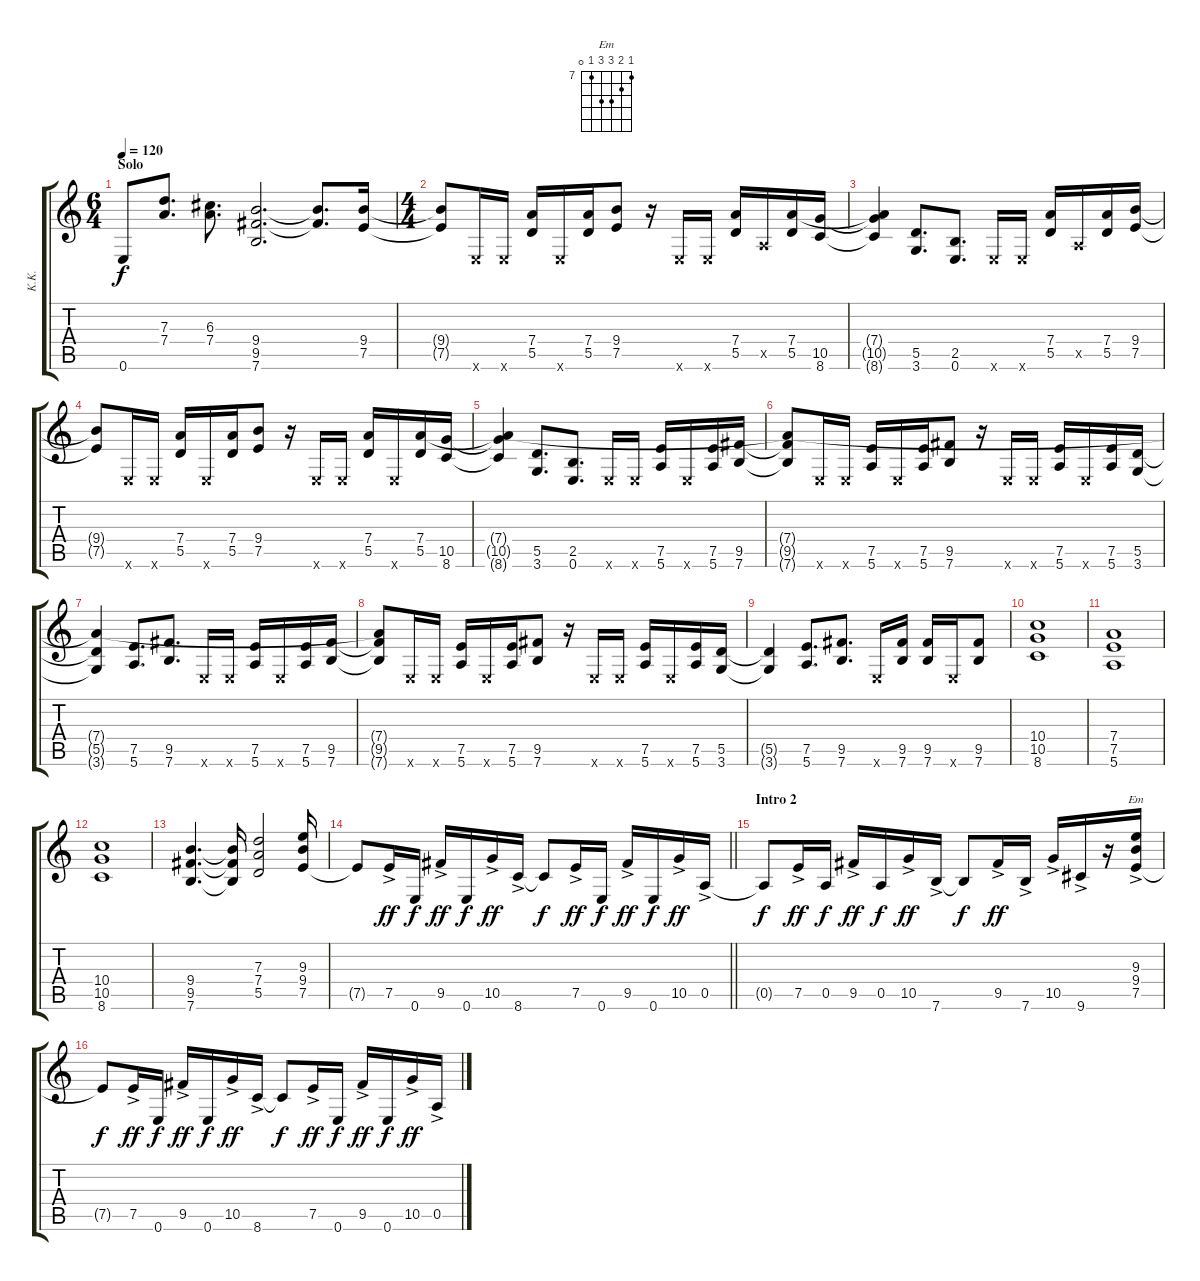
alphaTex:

\track ("K.K." "K.K.") {instrument distortionguitar}
\staff {score tabs}
\tuning (E4 B3 G3 D3 A2 E2) {hide}
\chord ("Em" 7 8 9 9 7 0) {firstfret 7}
\ts (6 4)
\section ("" "Solo")
\tempo 120
\clef g2
\ks c
0.6.8{dy f} (7.3 7.4).8{d} (6.3 7.4).8{d} (9.4 9.5 7.6).2{d} (9.4{t} 9.5{t}).8{d} (9.4 7.5).16 |
\ts (4 4)
(9.4{t} 7.5{t}).8 0.6{x}.16 0.6{x}.16 (7.4 5.5).16 0.6{x}.16 (7.4 5.5).16 (9.4 7.5).8 r.16 0.6{x}.16 0.6{x}.16 (7.4 5.5).16 0.5{x}.16 (7.4 5.5).16 (10.5 8.6).16 |
(7.4{t} 10.5{t} 8.6{t}).4 (5.5 3.6).8{d} (2.5 0.6).8{d} 0.6{x}.16 0.6{x}.16 (7.4 5.5).16 0.5{x}.16 (7.4 5.5).16 (9.4 7.5).16 |
(9.4{t} 7.5{t}).8 0.6{x}.16 0.6{x}.16 (7.4 5.5).16 0.6{x}.16 (7.4 5.5).16 (9.4 7.5).8 r.16 0.6{x}.16 0.6{x}.16 (7.4 5.5).16 0.6{x}.16 (7.4 5.5).16 (10.5 8.6).16 |
(7.4{t} 10.5{t} 8.6{t}).4 (5.5 3.6).8{d} (2.5 0.6).8{d} 0.6{x}.16 0.6{x}.16 (7.5 5.6).16 0.6{x}.16 (7.5 5.6).16 (9.5 7.6).16 |
(7.4{t} 9.5{t} 7.6{t}).8 0.6{x}.16 0.6{x}.16 (7.5 5.6).16 0.6{x}.16 (7.5 5.6).16 (9.5 7.6).8 r.16 0.6{x}.16 0.6{x}.16 (7.5 5.6).16 0.6{x}.16 (7.5 5.6).16 (5.5 3.6).16 |
(7.4{t} 5.5{t} 3.6{t}).4 (7.5 5.6).8{d} (9.5 7.6).8{d} 0.6{x}.16 0.6{x}.16 (7.5 5.6).16 0.6{x}.16 (7.5 5.6).16 (9.5 7.6).16 |
(7.4{t} 9.5{t} 7.6{t}).8 0.6{x}.16 0.6{x}.16 (7.5 5.6).16 0.6{x}.16 (7.5 5.6).16 (9.5 7.6).8 r.16 0.6{x}.16 0.6{x}.16 (7.5 5.6).16 0.6{x}.16 (7.5 5.6).16 (5.5 3.6).16 |
(5.5{t} 3.6{t}).4 (7.5 5.6).8{d} (9.5 7.6).8{d} 0.6{x}.16 (9.5 7.6).16 (9.5 7.6).16 0.6{x}.16 (9.5 7.6).8 |
(10.4 10.5 8.6).1 |
(7.4 7.5 5.6).1 |
(10.4 10.5 8.6).1 |
(9.4 9.5 7.6).4{d} (9.4{t} 9.5{t} 7.6{t}).16 (7.3 7.4 5.5).2 (9.3 9.4 7.5).16 |
\barLineRight lightlight
7.5{t}.8 7.5{ac}.16{dy ff} 0.6.16{dy f} 9.5{ac}.16{dy ff} 0.6.16{dy f} 10.5{ac}.16{dy ff} 8.6{ac}.16 8.6{t}.8{dy f} 7.5{ac}.16{dy ff} 0.6.16{dy f} 9.5{ac}.16{dy ff} 0.6.16{dy f} 10.5{ac}.16{dy ff} 0.5{ac}.16 |
\section ("" "Intro 2")
0.5{t}.8{dy f} 7.5{ac}.16{dy ff} 0.5.16{dy f} 9.5{ac}.16{dy ff} 0.5.16{dy f} 10.5{ac}.16{dy ff} 7.6{ac}.16 7.6{t}.8{dy f} 9.5{ac}.16{dy ff} 7.6{ac}.16 10.5{ac}.16 9.6{ac}.16 r.16 (9.3{ac} 9.4{ac} 7.5{ac}).16{ch "Em"} |
7.5{t}.8{dy f} 7.5{ac}.16{dy ff} 0.6.16{dy f} 9.5{ac}.16{dy ff} 0.6.16{dy f} 10.5{ac}.16{dy ff} 8.6{ac}.16 8.6{t}.8{dy f} 7.5{ac}.16{dy ff} 0.6.16{dy f} 9.5{ac}.16{dy ff} 0.6.16{dy f} 10.5{ac}.16{dy ff} 0.5{ac}.16
